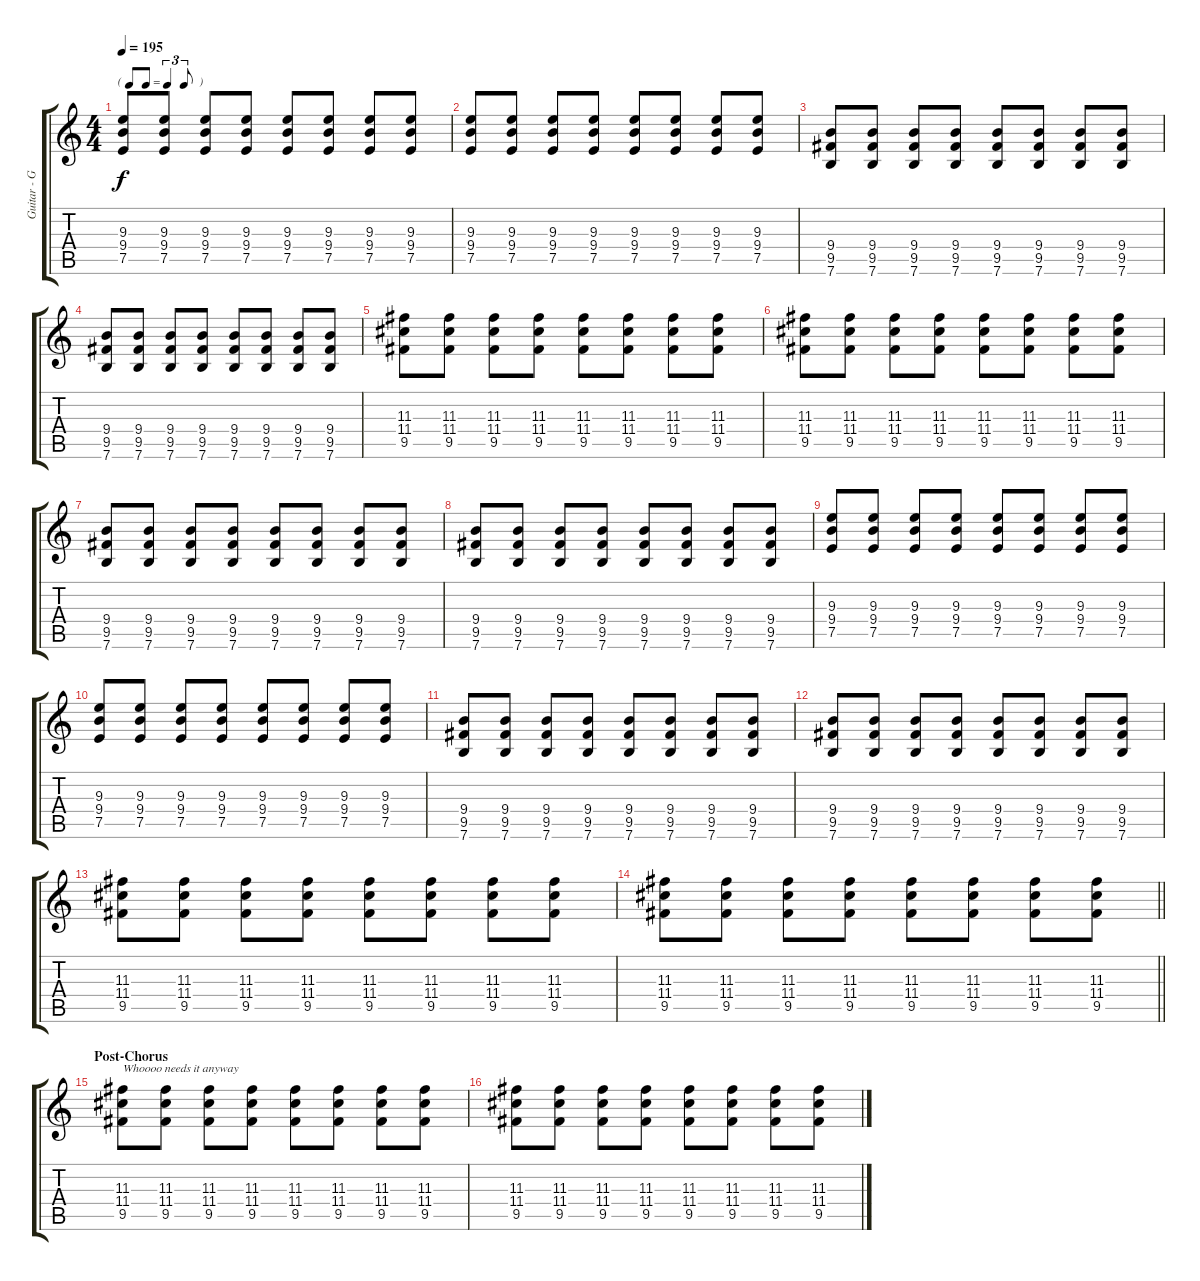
\track ("Guitar - Greg" "Guitar - G") {instrument electricguitarclean}
\staff {score tabs}
\tuning (E4 B3 G3 D3 A2 E2) {hide}
\ts (4 4)
\tf triplet8th
\tempo 195
\clef g2
\ks c
(9.3 9.4 7.5).8{dy f} (9.3 9.4 7.5).8 (9.3 9.4 7.5).8 (9.3 9.4 7.5).8 (9.3 9.4 7.5).8 (9.3 9.4 7.5).8 (9.3 9.4 7.5).8 (9.3 9.4 7.5).8 |
(9.3 9.4 7.5).8 (9.3 9.4 7.5).8 (9.3 9.4 7.5).8 (9.3 9.4 7.5).8 (9.3 9.4 7.5).8 (9.3 9.4 7.5).8 (9.3 9.4 7.5).8 (9.3 9.4 7.5).8 |
(9.4 9.5 7.6).8 (9.4 9.5 7.6).8 (9.4 9.5 7.6).8 (9.4 9.5 7.6).8 (9.4 9.5 7.6).8 (9.4 9.5 7.6).8 (9.4 9.5 7.6).8 (9.4 9.5 7.6).8 |
(9.4 9.5 7.6).8 (9.4 9.5 7.6).8 (9.4 9.5 7.6).8 (9.4 9.5 7.6).8 (9.4 9.5 7.6).8 (9.4 9.5 7.6).8 (9.4 9.5 7.6).8 (9.4 9.5 7.6).8 |
(11.3 11.4 9.5).8 (11.3 11.4 9.5).8 (11.3 11.4 9.5).8 (11.3 11.4 9.5).8 (11.3 11.4 9.5).8 (11.3 11.4 9.5).8 (11.3 11.4 9.5).8 (11.3 11.4 9.5).8 |
(11.3 11.4 9.5).8 (11.3 11.4 9.5).8 (11.3 11.4 9.5).8 (11.3 11.4 9.5).8 (11.3 11.4 9.5).8 (11.3 11.4 9.5).8 (11.3 11.4 9.5).8 (11.3 11.4 9.5).8 |
(9.4 9.5 7.6).8 (9.4 9.5 7.6).8 (9.4 9.5 7.6).8 (9.4 9.5 7.6).8 (9.4 9.5 7.6).8 (9.4 9.5 7.6).8 (9.4 9.5 7.6).8 (9.4 9.5 7.6).8 |
(9.4 9.5 7.6).8 (9.4 9.5 7.6).8 (9.4 9.5 7.6).8 (9.4 9.5 7.6).8 (9.4 9.5 7.6).8 (9.4 9.5 7.6).8 (9.4 9.5 7.6).8 (9.4 9.5 7.6).8 |
(9.3 9.4 7.5).8 (9.3 9.4 7.5).8 (9.3 9.4 7.5).8 (9.3 9.4 7.5).8 (9.3 9.4 7.5).8 (9.3 9.4 7.5).8 (9.3 9.4 7.5).8 (9.3 9.4 7.5).8 |
(9.3 9.4 7.5).8 (9.3 9.4 7.5).8 (9.3 9.4 7.5).8 (9.3 9.4 7.5).8 (9.3 9.4 7.5).8 (9.3 9.4 7.5).8 (9.3 9.4 7.5).8 (9.3 9.4 7.5).8 |
(9.4 9.5 7.6).8 (9.4 9.5 7.6).8 (9.4 9.5 7.6).8 (9.4 9.5 7.6).8 (9.4 9.5 7.6).8 (9.4 9.5 7.6).8 (9.4 9.5 7.6).8 (9.4 9.5 7.6).8 |
(9.4 9.5 7.6).8 (9.4 9.5 7.6).8 (9.4 9.5 7.6).8 (9.4 9.5 7.6).8 (9.4 9.5 7.6).8 (9.4 9.5 7.6).8 (9.4 9.5 7.6).8 (9.4 9.5 7.6).8 |
(11.3 11.4 9.5).8 (11.3 11.4 9.5).8 (11.3 11.4 9.5).8 (11.3 11.4 9.5).8 (11.3 11.4 9.5).8 (11.3 11.4 9.5).8 (11.3 11.4 9.5).8 (11.3 11.4 9.5).8 |
\barLineRight lightlight
(11.3 11.4 9.5).8 (11.3 11.4 9.5).8 (11.3 11.4 9.5).8 (11.3 11.4 9.5).8 (11.3 11.4 9.5).8 (11.3 11.4 9.5).8 (11.3 11.4 9.5).8 (11.3 11.4 9.5).8 |
\section ("" "Post-Chorus")
(11.3 11.4 9.5).8{txt "Whoooo needs it anyway"} (11.3 11.4 9.5).8 (11.3 11.4 9.5).8 (11.3 11.4 9.5).8 (11.3 11.4 9.5).8 (11.3 11.4 9.5).8 (11.3 11.4 9.5).8 (11.3 11.4 9.5).8 |
(11.3 11.4 9.5).8 (11.3 11.4 9.5).8 (11.3 11.4 9.5).8 (11.3 11.4 9.5).8 (11.3 11.4 9.5).8 (11.3 11.4 9.5).8 (11.3 11.4 9.5).8 (11.3 11.4 9.5).8
